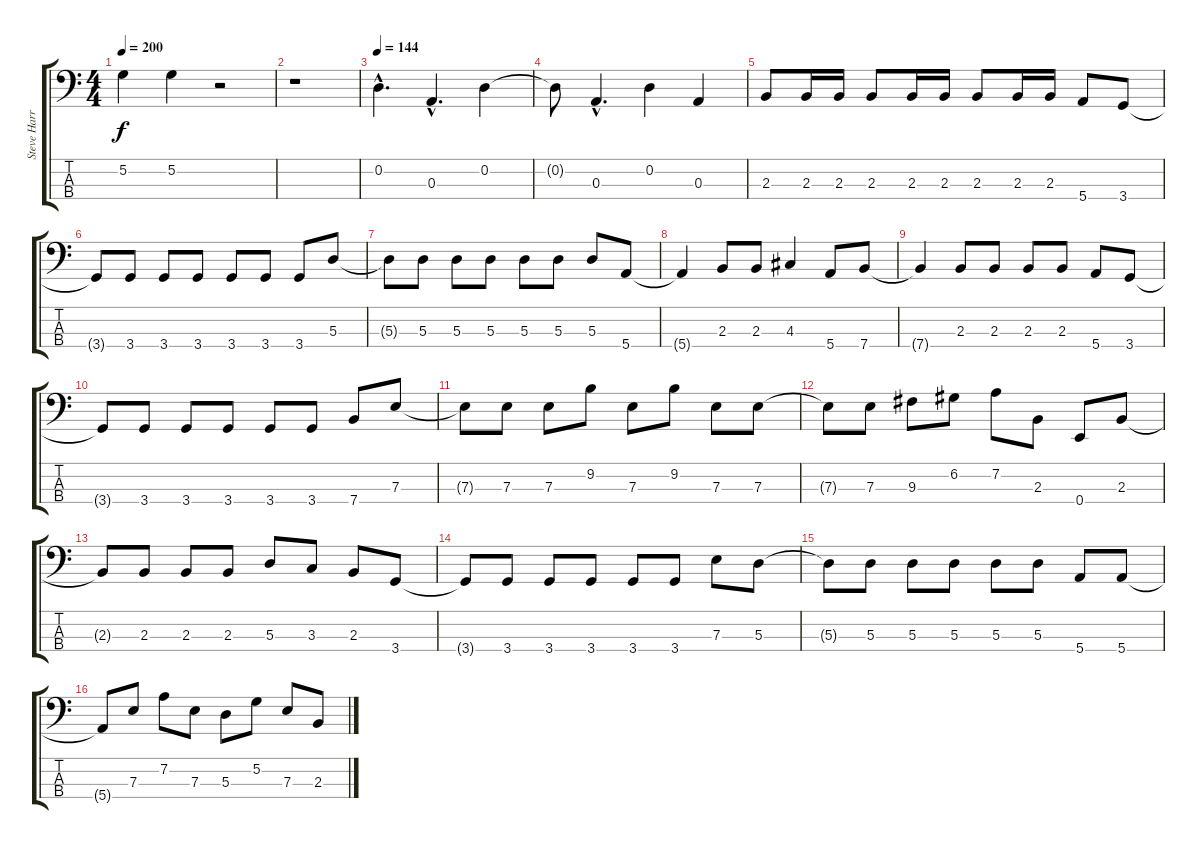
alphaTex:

\track ("Steve Harris" "Steve Harr") {instrument electricbassfinger}
\staff {score tabs}
\tuning (G2 D2 A1 E1) {hide}
\ts (4 4)
\tempo 200
\clef f4
\ks c
5.2.4{dy f} 5.2.4 r.2 |
r.1 |
\tempo 144
0.2{hac}.4{d} 0.3{hac}.4{d} 0.2.4 |
0.2{t}.8 0.3{hac}.4{d} 0.2.4 0.3.4 |
2.3.8 2.3.16 2.3.16 2.3.8 2.3.16 2.3.16 2.3.8 2.3.16 2.3.16 5.4.8 3.4.8 |
3.4{t}.8 3.4.8 3.4.8 3.4.8 3.4.8 3.4.8 3.4.8 5.3.8 |
5.3{t}.8 5.3.8 5.3.8 5.3.8 5.3.8 5.3.8 5.3.8 5.4.8 |
5.4{t}.4 2.3.8 2.3.8 4.3.4 5.4.8 7.4.8 |
7.4{t}.4 2.3.8 2.3.8 2.3.8 2.3.8 5.4.8 3.4.8 |
3.4{t}.8 3.4.8 3.4.8 3.4.8 3.4.8 3.4.8 7.4.8 7.3.8 |
7.3{t}.8 7.3.8 7.3.8 9.2.8 7.3.8 9.2.8 7.3.8 7.3.8 |
7.3{t}.8 7.3.8 9.3.8 6.2.8 7.2.8 2.3.8 0.4.8 2.3.8 |
2.3{t}.8 2.3.8 2.3.8 2.3.8 5.3.8 3.3.8 2.3.8 3.4.8 |
3.4{t}.8 3.4.8 3.4.8 3.4.8 3.4.8 3.4.8 7.3.8 5.3.8 |
5.3{t}.8 5.3.8 5.3.8 5.3.8 5.3.8 5.3.8 5.4.8 5.4.8 |
5.4{t}.8 7.3.8 7.2.8 7.3.8 5.3.8 5.2.8 7.3.8 2.3.8
